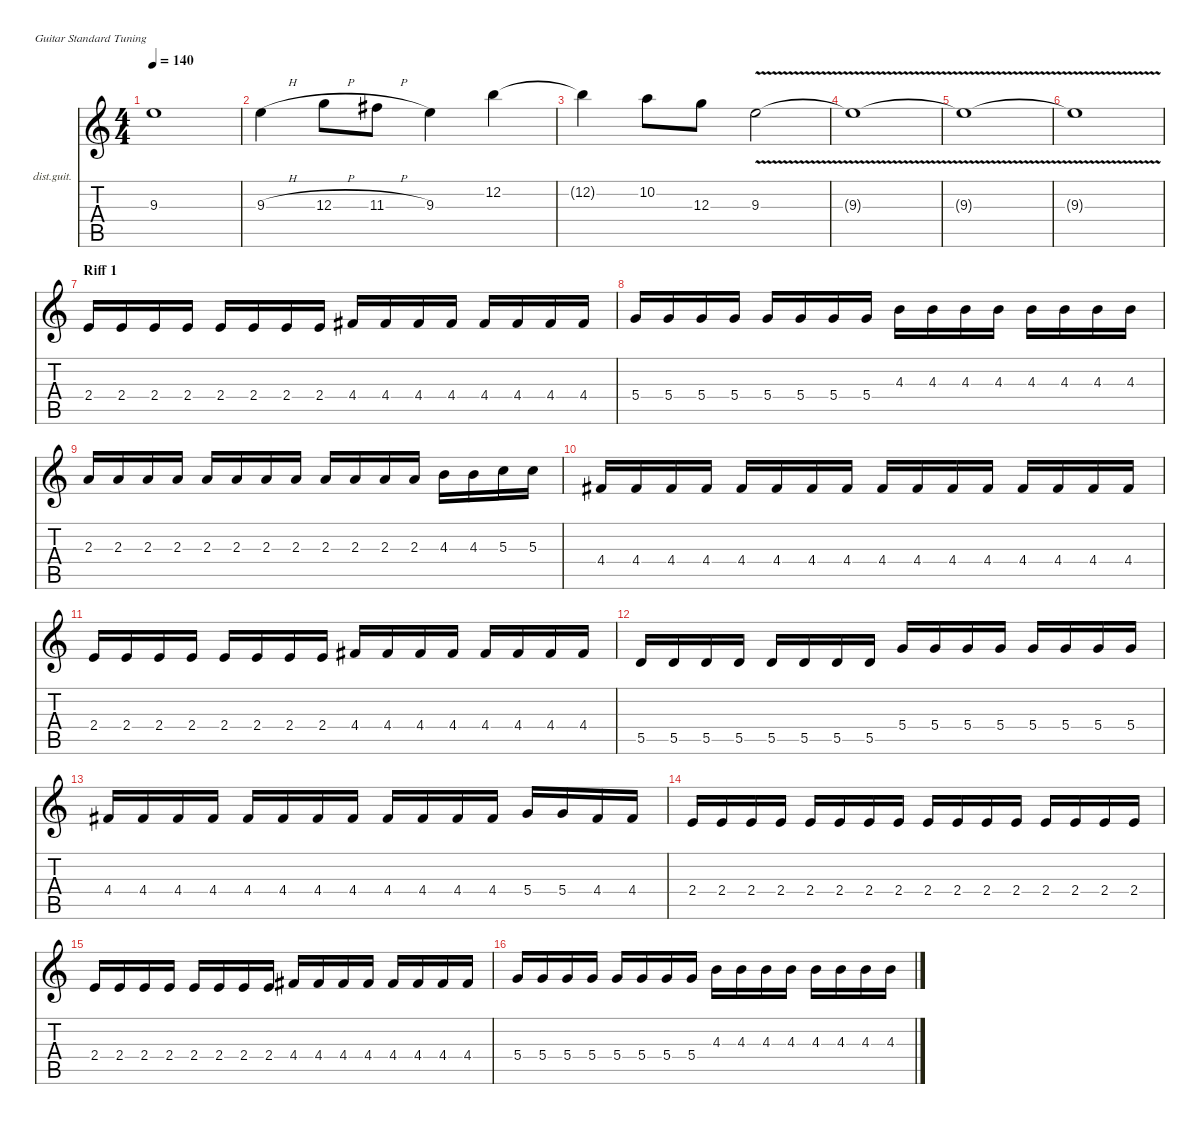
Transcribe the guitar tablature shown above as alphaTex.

\defaultSystemsLayout 4
\hideDynamics
\bracketExtendMode nobrackets
\firstSystemTrackNameOrientation horizontal
\otherSystemsTrackNameOrientation horizontal
\track ("Lead Guitar" "dist.guit.") {instrument distortionguitar}
\staff {score tabs}
\tuning (E4 B3 G3 D3 A2 E2)
\ts (4 4)
\tempo 140
\clef g2
\ks c
9.3{t}.1{dy mf} |
9.3{h}.4 12.3{h}.8 11.3{h acc #}.8 9.3.4 12.2.4 |
12.2{t}.4 10.2.8 12.3.8 9.3{v}.2 |
9.3{v t}.1{dy f} |
9.3{v t}.1 |
9.3{t}.1 |
\section ("" "Riff 1")
2.4.16{dy mf} 2.4.16 2.4.16 2.4.16 2.4.16 2.4.16 2.4.16 2.4.16 4.4{acc #}.16 4.4{acc #}.16 4.4{acc #}.16 4.4{acc #}.16 4.4{acc #}.16 4.4{acc #}.16 4.4{acc #}.16 4.4{acc #}.16 |
5.4.16 5.4.16 5.4.16 5.4.16 5.4.16 5.4.16 5.4.16 5.4.16 4.3.16 4.3.16 4.3.16 4.3.16 4.3.16 4.3.16 4.3.16 4.3.16 |
2.3.16 2.3.16 2.3.16 2.3.16 2.3.16 2.3.16 2.3.16 2.3.16 2.3.16 2.3.16 2.3.16 2.3.16 4.3.16 4.3.16 5.3.16 5.3.16 |
4.4{acc #}.16 4.4{acc #}.16 4.4{acc #}.16 4.4{acc #}.16 4.4{acc #}.16 4.4{acc #}.16 4.4{acc #}.16 4.4{acc #}.16 4.4{acc #}.16 4.4{acc #}.16 4.4{acc #}.16 4.4{acc #}.16 4.4{acc #}.16 4.4{acc #}.16 4.4{acc #}.16 4.4{acc #}.16 |
2.4.16 2.4.16 2.4.16 2.4.16 2.4.16 2.4.16 2.4.16 2.4.16 4.4{acc #}.16 4.4{acc #}.16 4.4{acc #}.16 4.4{acc #}.16 4.4{acc #}.16 4.4{acc #}.16 4.4{acc #}.16 4.4{acc #}.16 |
5.5.16 5.5.16 5.5.16 5.5.16 5.5.16 5.5.16 5.5.16 5.5.16 5.4.16 5.4.16 5.4.16 5.4.16 5.4.16 5.4.16 5.4.16 5.4.16 |
4.4{acc #}.16 4.4{acc #}.16 4.4{acc #}.16 4.4{acc #}.16 4.4{acc #}.16 4.4{acc #}.16 4.4{acc #}.16 4.4{acc #}.16 4.4{acc #}.16 4.4{acc #}.16 4.4{acc #}.16 4.4{acc #}.16 5.4.16 5.4.16 4.4{acc #}.16 4.4{acc #}.16 |
2.4.16 2.4.16 2.4.16 2.4.16 2.4.16 2.4.16 2.4.16 2.4.16 2.4.16 2.4.16 2.4.16 2.4.16 2.4.16 2.4.16 2.4.16 2.4.16 |
2.4.16 2.4.16 2.4.16 2.4.16 2.4.16 2.4.16 2.4.16 2.4.16 4.4{acc #}.16 4.4{acc #}.16 4.4{acc #}.16 4.4{acc #}.16 4.4{acc #}.16 4.4{acc #}.16 4.4{acc #}.16 4.4{acc #}.16 |
5.4.16 5.4.16 5.4.16 5.4.16 5.4.16 5.4.16 5.4.16 5.4.16 4.3.16 4.3.16 4.3.16 4.3.16 4.3.16 4.3.16 4.3.16 4.3.16
